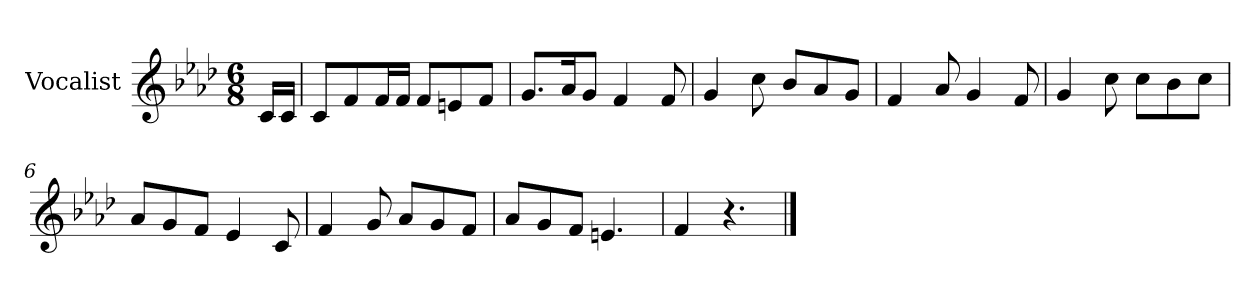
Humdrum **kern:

**kern
*part1
*staff1
*I"Vocalist
*k[b-e-a-d-]
*f:
*M6/8
=
16cLL
16cJJ
=1
8cL
8f
16fL
16fJJ
8fL
8en
8fJ
=2
8.gL
16a-K
8gJ
4f
8f
=3
4g
8cc
8b-L
8a-
8gJ
=4
4f
8a-
4g
8f
=5
4g
8cc
8ccL
8b-
8ccJ
=6
8a-L
8g
8fJ
4e-
8c
=7
4f
8g
8a-L
8g
8fJ
=8
8a-L
8g
8fJ
4.en
=9
4f
4.r
==
*-
